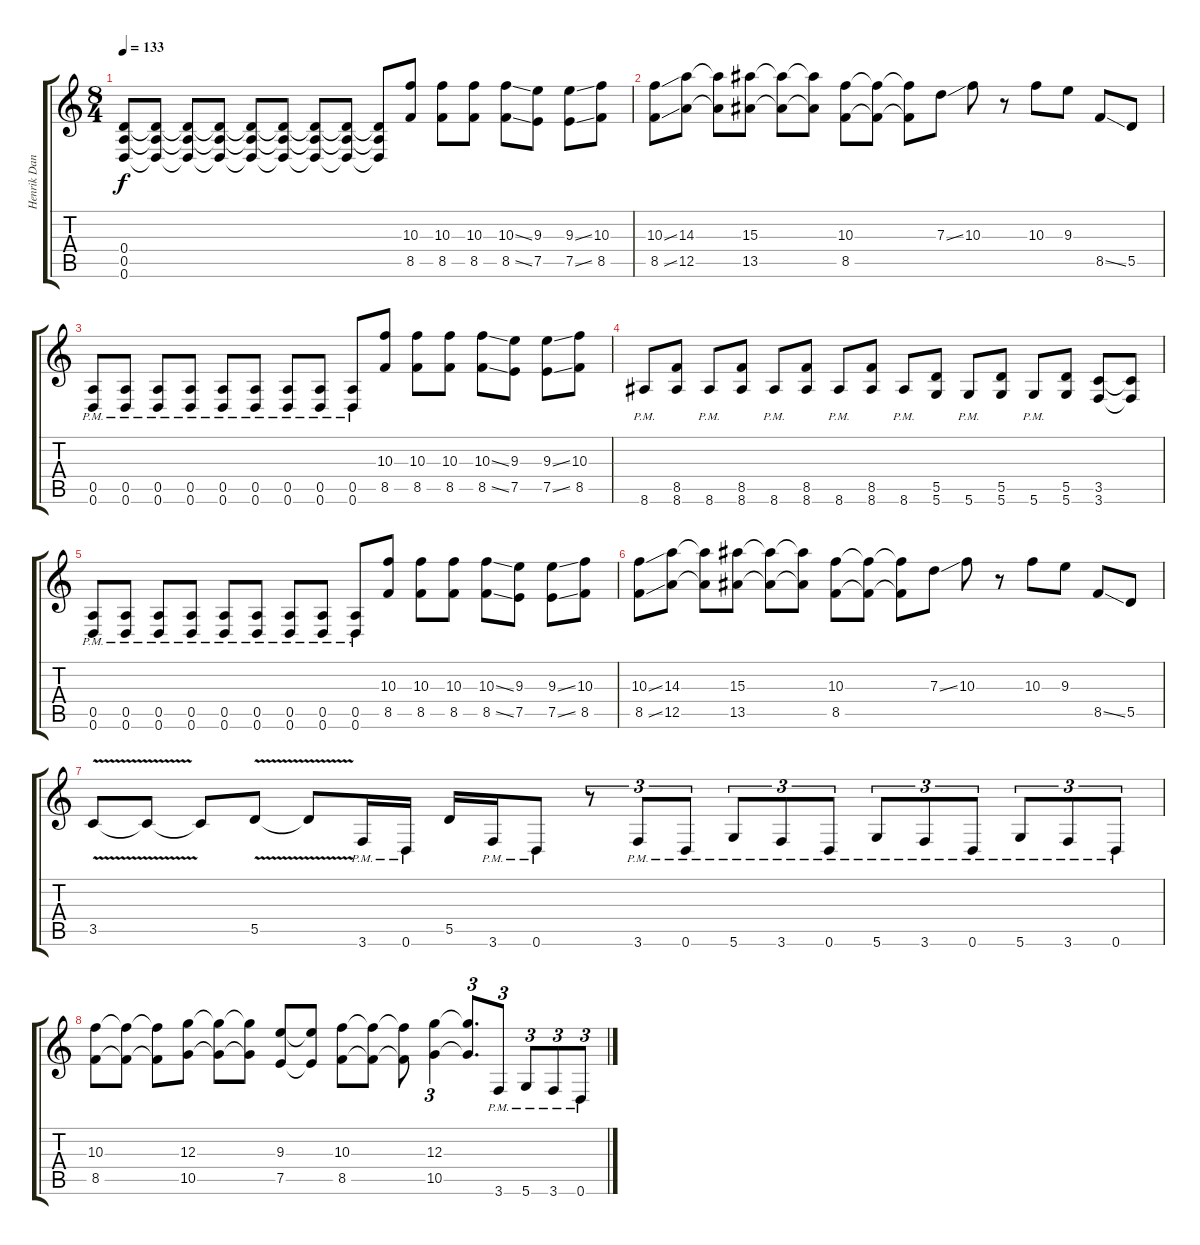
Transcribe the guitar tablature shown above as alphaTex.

\track ("Henrik Danhage" "Henrik Dan") {instrument distortionguitar}
\staff {score tabs}
\tuning (E4 B3 G3 D3 A2 D2) {hide}
\ts (8 4)
\tempo 133
\clef g2
\ks c
(0.4 0.5 0.6).8{dy f} (0.4{t} 0.5{t} 0.6{t}).8 (0.4{t} 0.5{t} 0.6{t}).8 (0.4{t} 0.5{t} 0.6{t}).8 (0.4{t} 0.5{t} 0.6{t}).8 (0.4{t} 0.5{t} 0.6{t}).8 (0.4{t} 0.5{t} 0.6{t}).8 (0.4{t} 0.5{t} 0.6{t}).8 (0.4{t} 0.5{t} 0.6{t}).8 (10.3 8.5).8 (10.3 8.5).8 (10.3 8.5).8 (10.3{ss} 8.5{ss}).8 (9.3 7.5).8 (9.3{ss} 7.5{ss}).8 (10.3 8.5).8 |
(10.3{ss} 8.5{ss}).8 (14.3 12.5).8 (14.3{t} 12.5{t}).8 (15.3 13.5).8 (15.3{t} 13.5{t}).8 (15.3{t} 13.5{t}).8 (10.3 8.5).8 (10.3{t} 8.5{t}).8 (10.3{t} 8.5{t}).8 7.3{ss}.8 10.3.8 r.8 10.3.8 9.3.8 8.5{ss}.8 5.5.8 |
(0.5{pm} 0.6{pm}).8 (0.5{pm} 0.6{pm}).8 (0.5{pm} 0.6{pm}).8 (0.5{pm} 0.6{pm}).8 (0.5{pm} 0.6{pm}).8 (0.5{pm} 0.6{pm}).8 (0.5{pm} 0.6{pm}).8 (0.5{pm} 0.6{pm}).8 (0.5{pm} 0.6{pm}).8 (10.3 8.5).8 (10.3 8.5).8 (10.3 8.5).8 (10.3{ss} 8.5{ss}).8 (9.3 7.5).8 (9.3{ss} 7.5{ss}).8 (10.3 8.5).8 |
8.6{pm}.8 (8.5 8.6).8 8.6{pm}.8 (8.5 8.6).8 8.6{pm}.8 (8.5 8.6).8 8.6{pm}.8 (8.5 8.6).8 8.6{pm}.8 (5.5 5.6).8 5.6{pm}.8 (5.5 5.6).8 5.6{pm}.8 (5.5 5.6).8 (3.5 3.6).8 (3.5{t} 3.6{t}).8 |
(0.5{pm} 0.6{pm}).8 (0.5{pm} 0.6{pm}).8 (0.5{pm} 0.6{pm}).8 (0.5{pm} 0.6{pm}).8 (0.5{pm} 0.6{pm}).8 (0.5{pm} 0.6{pm}).8 (0.5{pm} 0.6{pm}).8 (0.5{pm} 0.6{pm}).8 (0.5{pm} 0.6{pm}).8 (10.3 8.5).8 (10.3 8.5).8 (10.3 8.5).8 (10.3{ss} 8.5{ss}).8 (9.3 7.5).8 (9.3{ss} 7.5{ss}).8 (10.3 8.5).8 |
(10.3{ss} 8.5{ss}).8 (14.3 12.5).8 (14.3{t} 12.5{t}).8 (15.3 13.5).8 (15.3{t} 13.5{t}).8 (15.3{t} 13.5{t}).8 (10.3 8.5).8 (10.3{t} 8.5{t}).8 (10.3{t} 8.5{t}).8 7.3{ss}.8 10.3.8 r.8 10.3.8 9.3.8 8.5{ss}.8 5.5.8 |
3.5{v}.8 3.5{t}.8 3.5{t}.8 5.5{v}.8 5.5{t}.8 3.6{pm}.16 0.6{pm}.16 5.5.16 3.6{pm}.16 0.6{pm}.8 r.8{tu (3 2)} 3.6{pm}.8{tu (3 2)} 0.6{pm}.8{tu (3 2)} 5.6{pm}.8{tu (3 2)} 3.6{pm}.8{tu (3 2)} 0.6{pm}.8{tu (3 2)} 5.6{pm}.8{tu (3 2)} 3.6{pm}.8{tu (3 2)} 0.6{pm}.8{tu (3 2)} 5.6{pm}.8{tu (3 2)} 3.6{pm}.8{tu (3 2)} 0.6{pm}.8{tu (3 2)} |
(10.3 8.5).8 (10.3{t} 8.5{t}).8 (10.3{t} 8.5{t}).8 (12.3 10.5).8 (12.3{t} 10.5{t}).8 (12.3{t} 10.5{t}).8 (9.3 7.5).8 (9.3{t} 7.5{t}).8 (10.3 8.5).8 (10.3{t} 8.5{t}).8 (10.3{t} 8.5{t}).8 (12.3 10.5).4{tu (3 2)} (12.3{t} 10.5{t}).8{d tu (3 2)} 3.6{pm}.8{tu (3 2)} 5.6{pm}.8{tu (3 2)} 3.6{pm}.8{tu (3 2)} 0.6{pm}.8{tu (3 2)}
